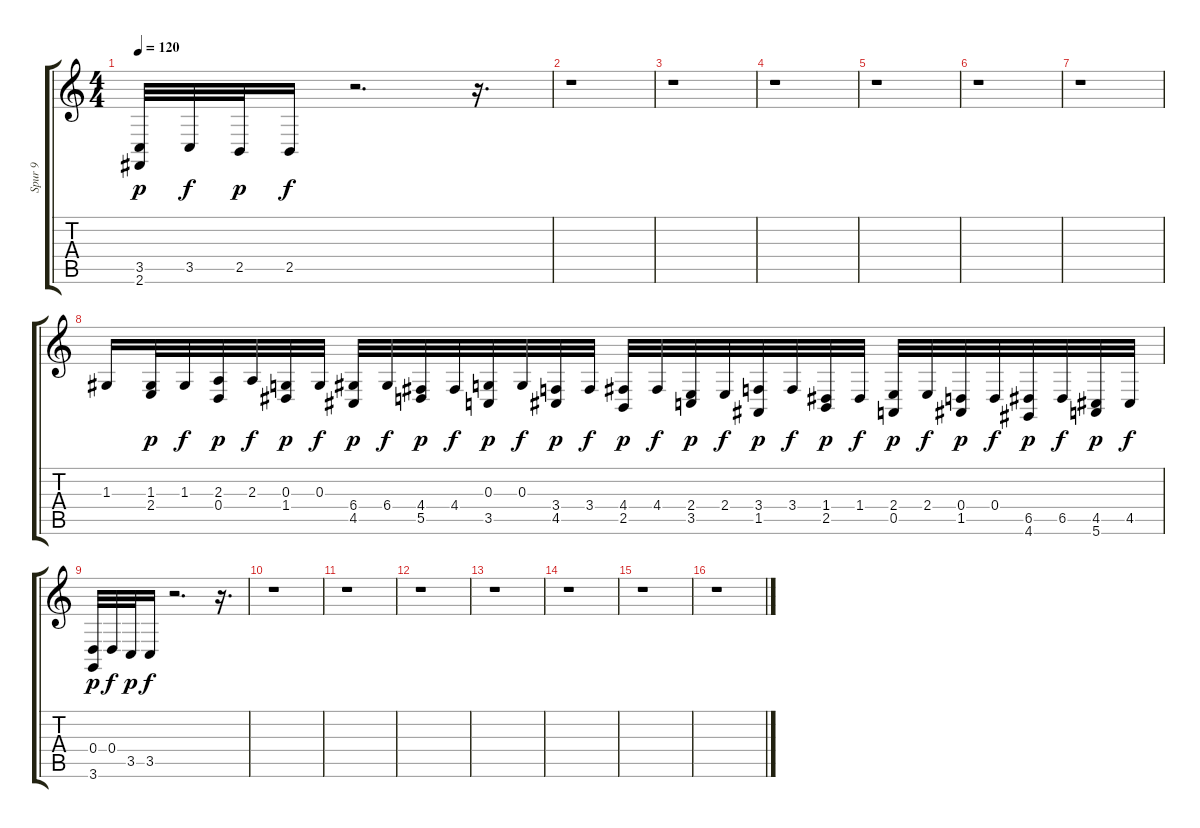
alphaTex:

\track ("Spur 9" "Spur 9") {instrument synthdrum}
\staff {score tabs}
\tuning (E4 B3 G3 D3 A2 E2) {hide}
\ts (4 4)
\tempo 120
\clef g2
\ks c
(3.5 2.6).32{dy p} 3.5.32{dy f} 2.5.32{dy p} 2.5.16{dy f} r.2{d} r.16{d} |
r.1 |
r.1 |
r.1 |
r.1 |
r.1 |
r.1 |
1.3.16 (1.3 2.4).32{dy p} 1.3.32{dy f} (2.3 0.4).32{dy p} 2.3.32{dy f} (0.3 1.4).32{dy p} 0.3.32{dy f} (6.4 4.5).32{dy p} 6.4.32{dy f} (4.4 5.5).32{dy p} 4.4.32{dy f} (0.3 3.5).32{dy p} 0.3.32{dy f} (3.4 4.5).32{dy p} 3.4.32{dy f} (4.4 2.5).32{dy p} 4.4.32{dy f} (2.4 3.5).32{dy p} 2.4.32{dy f} (3.4 1.5).32{dy p} 3.4.32{dy f} (1.4 2.5).32{dy p} 1.4.32{dy f} (2.4 0.5).32{dy p} 2.4.32{dy f} (0.4 1.5).32{dy p} 0.4.32{dy f} (6.5 4.6).32{dy p} 6.5.32{dy f} (4.5 5.6).32{dy p} 4.5.32{dy f} |
(0.4 3.6).32{dy p} 0.4.32{dy f} 3.5.32{dy p} 3.5.16{dy f} r.2{d} r.16{d} |
r.1 |
r.1 |
r.1 |
r.1 |
r.1 |
r.1 |
r.1
